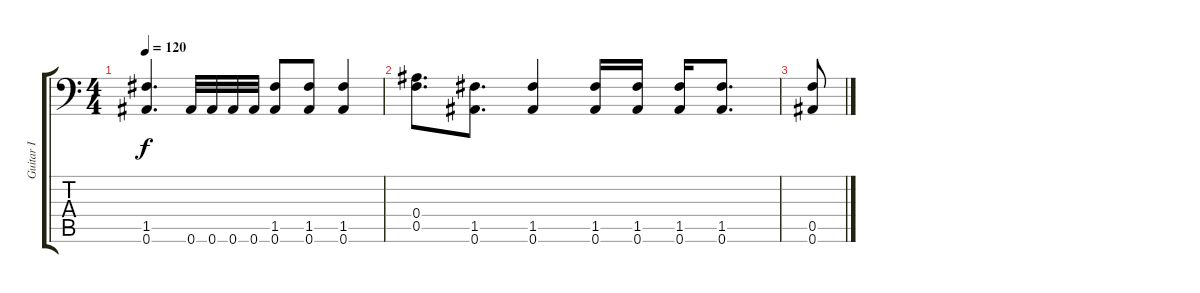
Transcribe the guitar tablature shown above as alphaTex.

\track ("Guitar I" "Guitar I") {instrument distortionguitar}
\staff {score tabs}
\tuning (C4 G3 Eb3 Bb2 F2 Bb1) {hide}
\ts (4 4)
\tempo 120
\clef f4
\ks c
(1.5{t} 0.6{t}).4{d dy f} 0.6.32 0.6.32 0.6.32 0.6.32 (1.5 0.6).8 (1.5 0.6).8 (1.5 0.6).4 |
(0.4 0.5).8{d} (1.5 0.6).8{d} (1.5 0.6).4 (1.5 0.6).16 (1.5 0.6).16 (1.5 0.6).16 (1.5 0.6).8{d} |
(0.5 0.6).8
